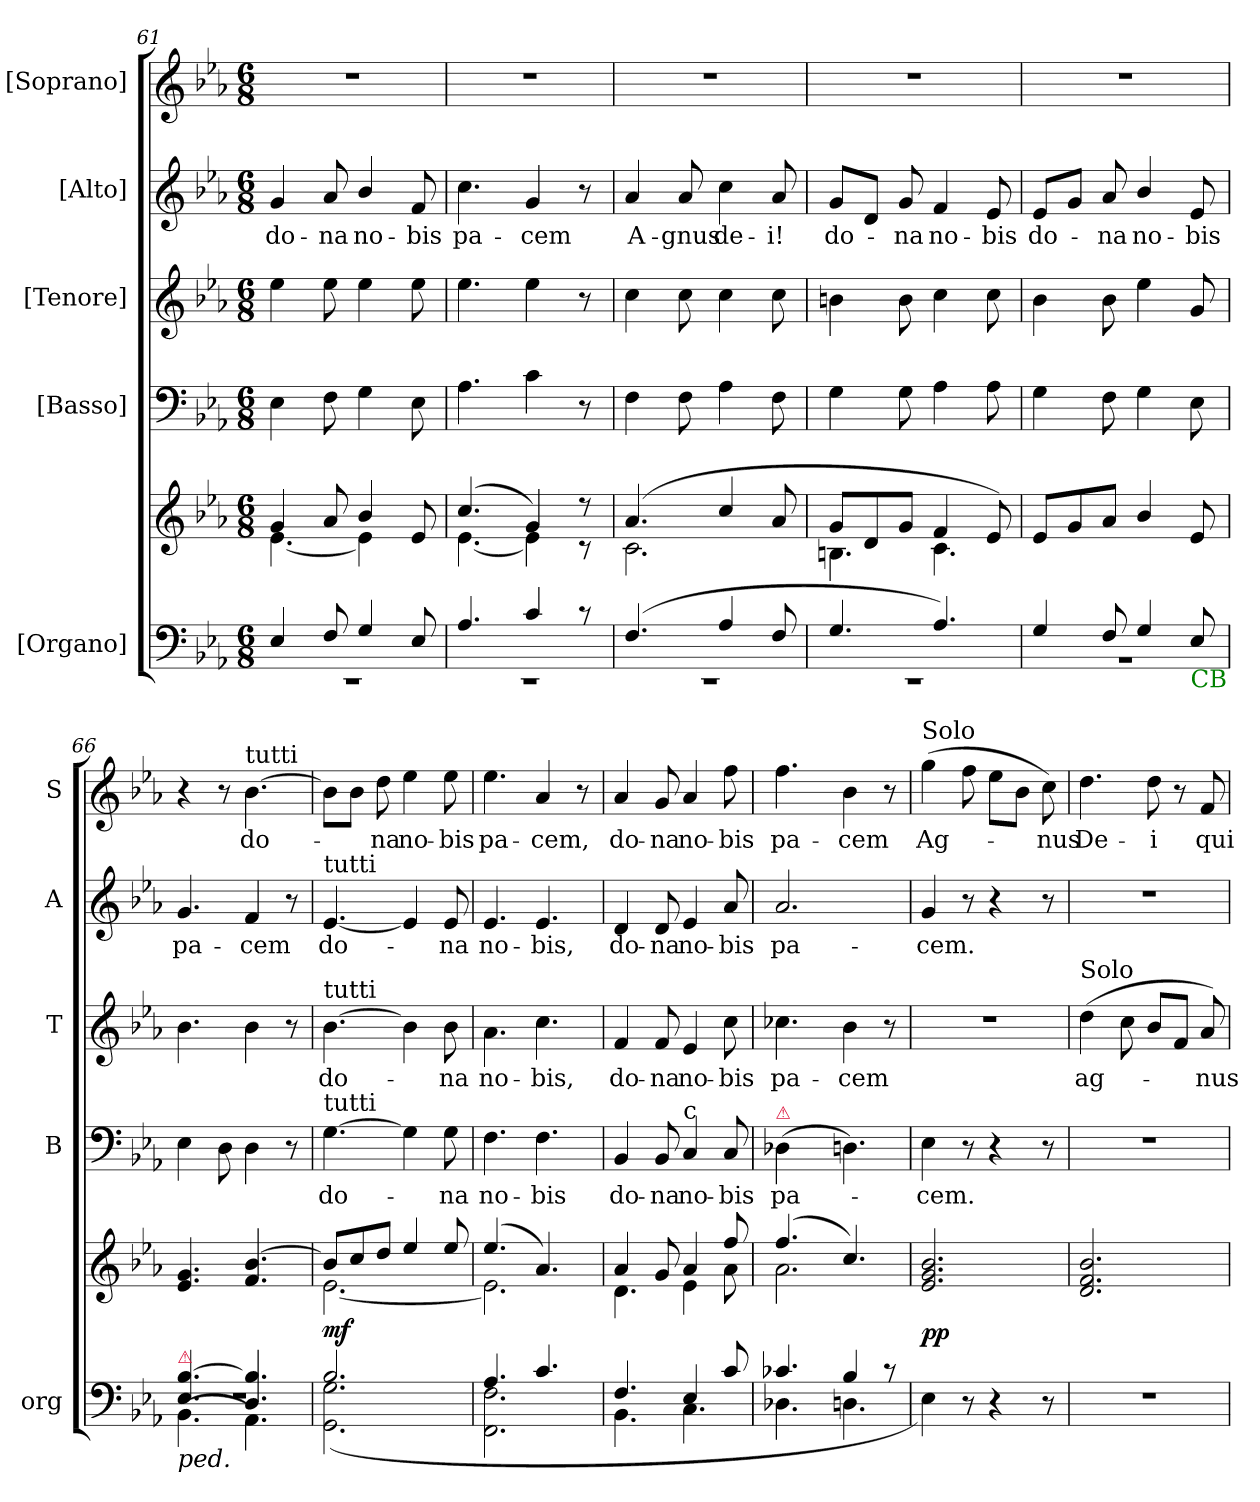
**kern	**kern	**dynam	**kern	**text	**kern	**text	**kern	**text	**kern	**text
*part5	*part5	*part5	*part4	*part4	*part3	*part3	*part2	*part2	*part1	*part1
*staff6	*staff5	*staff5/6	*staff4	*staff4	*staff3	*staff3	*staff2	*staff2	*staff1	*staff1
*I"[Organo]	*	*	*I"[Basso]	*	*I"[Tenore]	*	*I"[Alto]	*	*I"[Soprano]	*
*I'org	*	*	*I'B	*	*I'T	*	*I'A	*	*I'S	*
*clefF4	*clefG2	*	*clefF4	*	*clefG2	*	*clefG2	*	*clefG2	*
*	*	*	*	*	*ITrd7c12	*	*	*	*	*
*k[b-e-a-]	*k[b-e-a-]	*	*k[b-e-a-]	*	*k[b-e-a-]	*	*k[b-e-a-]	*	*k[b-e-a-]	*
*M6/8	*M6/8	*	*M6/8	*	*M6/8	*	*M6/8	*	*M6/8	*
=61	=61	=61	=61	=61	=61	=61	=61	=61	=61	=61
*^	*^	*	*	*	*	*	*	*	*	*
4E-/	2.rEE	4g/	[4.e-\	.	4E-\	.	4e-\	.	4g/	do-	2.r	.
8F/	.	8a-/	.	.	8F\	.	8e-\	.	8a-/	-na	.	.
4G/	.	4b-/	4e-\]	.	4G\	.	4e-\	.	4b-/	no-	.	.
8E-/	.	8e-/	8ryy	.	8E-\	.	8e-\	.	8f/	-bis	.	.
=62	=62	=62	=62	=62	=62	=62	=62	=62	=62	=62	=62	=62
4.A-/	2.rEE	(4.cc/	[4.e-\	.	4.A-\	.	4.e-\	.	4.cc\	pa-	2.r	.
4c/	.	4g/)	4e-\]	.	4c\	.	4e-\	.	4g/	-cem	.	.
8r	.	8r	8r	.	8r	.	8r	.	8r	.	.	.
=63	=63	=63	=63	=63	=63	=63	=63	=63	=63	=63	=63	=63
(<4.F/	2.rEE	(4.a-/	2.c\	.	4F\	.	4c\	.	4a-/	A-	2.r	.
.	.	.	.	.	8F\	.	8c\	.	8a-/	-gnus	.	.
4A-/	.	4cc/	.	.	4A-\	.	4c\	.	4cc\	de-	.	.
8F/	.	8a-/	.	.	8F\	.	8c\	.	8a-/	-i!	.	.
=64	=64	=64	=64	=64	=64	=64	=64	=64	=64	=64	=64	=64
4.G/	2.rEE	8g/L	4.Bn\	.	4G\	.	4Bn\	.	8g/L	do-	2.r	.
.	.	8d/	.	.	.	.	.	.	8d/J	.	.	.
.	.	8g/J	.	.	8G\	.	8B\	.	8g/	-na	.	.
4.A-/)	.	4f/	4.c\	.	4A-\	.	4c\	.	4f/	no-	.	.
.	.	8e-/)	.	.	8A-\	.	8c\	.	8e-/	-bis	.	.
*	*	*v	*v	*	*	*	*	*	*	*	*	*
=65	=65	=65	=65	=65	=65	=65	=65	=65	=65	=65	=65
4G/	2.r	8e-/L	.	4G\	.	4B-\	.	8e-/L	do-	2.r	.
.	.	8g/	.	.	.	.	.	8g/J	.	.	.
8F/	.	8a-/J	.	8F\	.	8B-\	.	8a-/	-na	.	.
4G/	.	4b-/	.	4G\	.	4e-\	.	4b-/	no-	.	.
!LO:TX:b:color=green:t=CB	!	!	!	!	!	!	!	!	!	!	!
8E-/	.	8e-/	.	8E-\	.	8G/	.	8e-/	-bis	.	.
=66	=66	=66	=66	=66	=66	=66	=66	=66	=66	=66	=66
*	*^	*	*	*	*	*	*	*	*	*	*
!LO:TX:b:i:t=ped.	!	!	!	!	!	!	!	!	!	!	!	!
!LO:TX:a:color=crimson:t=⚠	!	!	!	!	!	!	!	!	!	!	!	!
4.E-/ [4.B-/	2.rF	(4.BB-\	4.e-/ 4.g/	.	4E-\	.	4.B-\	.	4.g/	pa-	4r	.
.	.	.	.	.	8D\	.	.	.	.	.	8r	.
!	!	!	!	!	!	!	!	!	!	!	!LO:TX:a:t=tutti	!
4.D/ 4.B-]/	.	4.AA-\)	4.f/ [4.b-/	.	4D\	.	4B-\	.	4f/	-cem	[4.b-\	do-
.	.	.	.	.	8r	.	8r	.	8r	.	.	.
*	*v	*v	*	*	*	*	*	*	*	*	*	*
=67	=67	=67	=67	=67	=67	=67	=67	=67	=67	=67	=67
*	*	*^	*	*	*	*	*	*	*	*	*
!	!	!	!	!	!	!	!	!	!LO:TX:a:t=tutti	!	!	!
!	!	!	!	!	!	!	!LO:TX:a:t=tutti	!	!	!	!	!
!	!	!	!	!	!LO:TX:a:t=tutti	!	!	!	!	!	!	!
2.B-/	(2.GG\ 2.G\	8b-/L]	[2.e-\	mf	[4.G\	do-	[4.B-\	do-	[4.e-/	do-	8b-\L]	.
.	.	8cc/	.	.	.	.	.	.	.	.	8b-\J	.
.	.	8dd/J	.	.	.	.	.	.	.	.	8dd\	-na
.	.	4ee-/	.	.	4G\]	.	4B-\]	.	4e-/]	.	4ee-\	no-
.	.	8ee-/	.	.	8G\	-na	8B-\	-na	8e-/	-na	8ee-\	-bis
=68	=68	=68	=68	=68	=68	=68	=68	=68	=68	=68	=68	=68
4.A-/	2.FF\ 2.F\	(4.ee-/	2.e-\]	.	4.F\	no-	4.A-\	no-	4.e-/	no-	4.ee-\	pa-
4.c/	.	4.a-/)	.	.	4.F\	-bis	4.c\	-bis,	4.e-/	-bis,	4a-/	-cem,
.	.	.	.	.	.	.	.	.	.	.	8r	.
=69	=69	=69	=69	=69	=69	=69	=69	=69	=69	=69	=69	=69
4.F/	4.BB-\	4a-/	4.d\	.	4BB-/	do-	4F/	do-	4d/	do-	4a-/	do-
.	.	8g/	.	.	8BB-/	-na	8F/	-na	8d/	-na	8g/	-na
!	!	!	!	!	!LO:TX:a:t=c	!	!	!	!	!	!	!
4E-/	4.C\	4a-/	4e-\	.	4C/	no-	4E-/	no-	4e-/	no-	4a-/	no-
8c/	.	8ff/	8a-\	.	8C/	-bis	8c\	-bis	8a-/	-bis	8ff\	-bis
=70	=70	=70	=70	=70	=70	=70	=70	=70	=70	=70	=70	=70
!	!	!	!	!	!LO:TX:a:color=crimson:t=⚠	!	!	!	!	!	!	!
4.c-X/	4.D-X\	(4.ff/	2.a-\	.	(4D-X\	pa-	4.c-X\	pa-	2.a-/	pa-	4.ff\	pa-
.	.	.	.	.	8ryy	.	.	.	.	.	.	.
4B-/	4.Dn\	4.cc/)	.	.	4.Dn\)	.	4B-\	-cem	.	.	4b-\	-cem
8r	.	.	.	.	.	.	8r	.	.	.	8r	.
*v	*v	*	*	*	*	*	*	*	*	*	*	*
*	*v	*v	*	*	*	*	*	*	*	*	*
=71	=71	=71	=71	=71	=71	=71	=71	=71	=71	=71
!	!	!	!	!	!	!	!	!	!LO:TX:a:t=Solo	!
4E-\)	2.e-/ 2.g/ 2.b-/	pp	4E-\	-cem.	2.r	.	4g/	-cem.	(4gg\	Ag-
8r	.	.	8r	.	.	.	8r	.	8ff\	.
4r	.	.	4r	.	.	.	4r	.	8ee-\L	.
.	.	.	.	.	.	.	.	.	8b-\J	.
8r	.	.	8r	.	.	.	8r	.	8cc\)	-nus
=72	=72	=72	=72	=72	=72	=72	=72	=72	=72	=72
!	!	!	!	!	!LO:TX:a:t=Solo	!	!	!	!	!
2.r	2.d/ 2.f/ 2.b-/	.	2.r	.	(4d\	ag-	2.r	.	4.dd\	De-
.	.	.	.	.	8c\	.	.	.	.	.
.	.	.	.	.	8B-/L	.	.	.	8dd\	-i
.	.	.	.	.	8F/J	.	.	.	8r	.
.	.	.	.	.	8A-/)	-nus	.	.	8f/	qui-
=	=	=	=	=	=	=	=	=	=	=
*-	*-	*-	*-	*-	*-	*-	*-	*-	*-	*-
